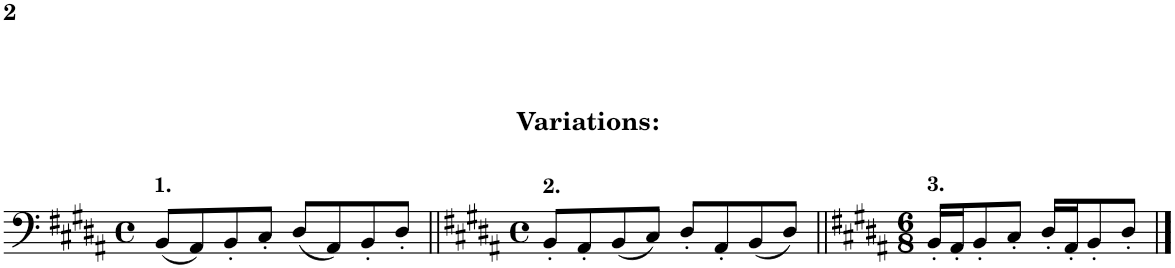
**kern
*part1
*staff1
*I"Trombone
*I'Tbn.
!!LO:PB:g=z
*clefF4
*k[f#c#g#d#a#]
*M4/4
*met(c)
=45
!LO:TX:a:B:t=1.
(8BB/L
8AA#/)
8BB'/
8C#'/J
(8D#/L
8AA#/)
8BB'/
8D#'/J
=46||
*k[f#c#g#d#a#]
*M4/4
*met(c)
!LO:TX:a:B:t=2.
8BB'/L
8AA#'/
(8BB/
8C#/J)
8D#'/L
8AA#'/
(8BB/
8D#/J)
=47||
*k[f#c#g#d#a#]
*M6/8
!LO:TX:a:B:t=3.
16BB'/LL
16AA#'/J
8BB'/
8C#'/J
16D#'/LL
16AA#'/J
8BB'/
8D#'/J
==
*-
